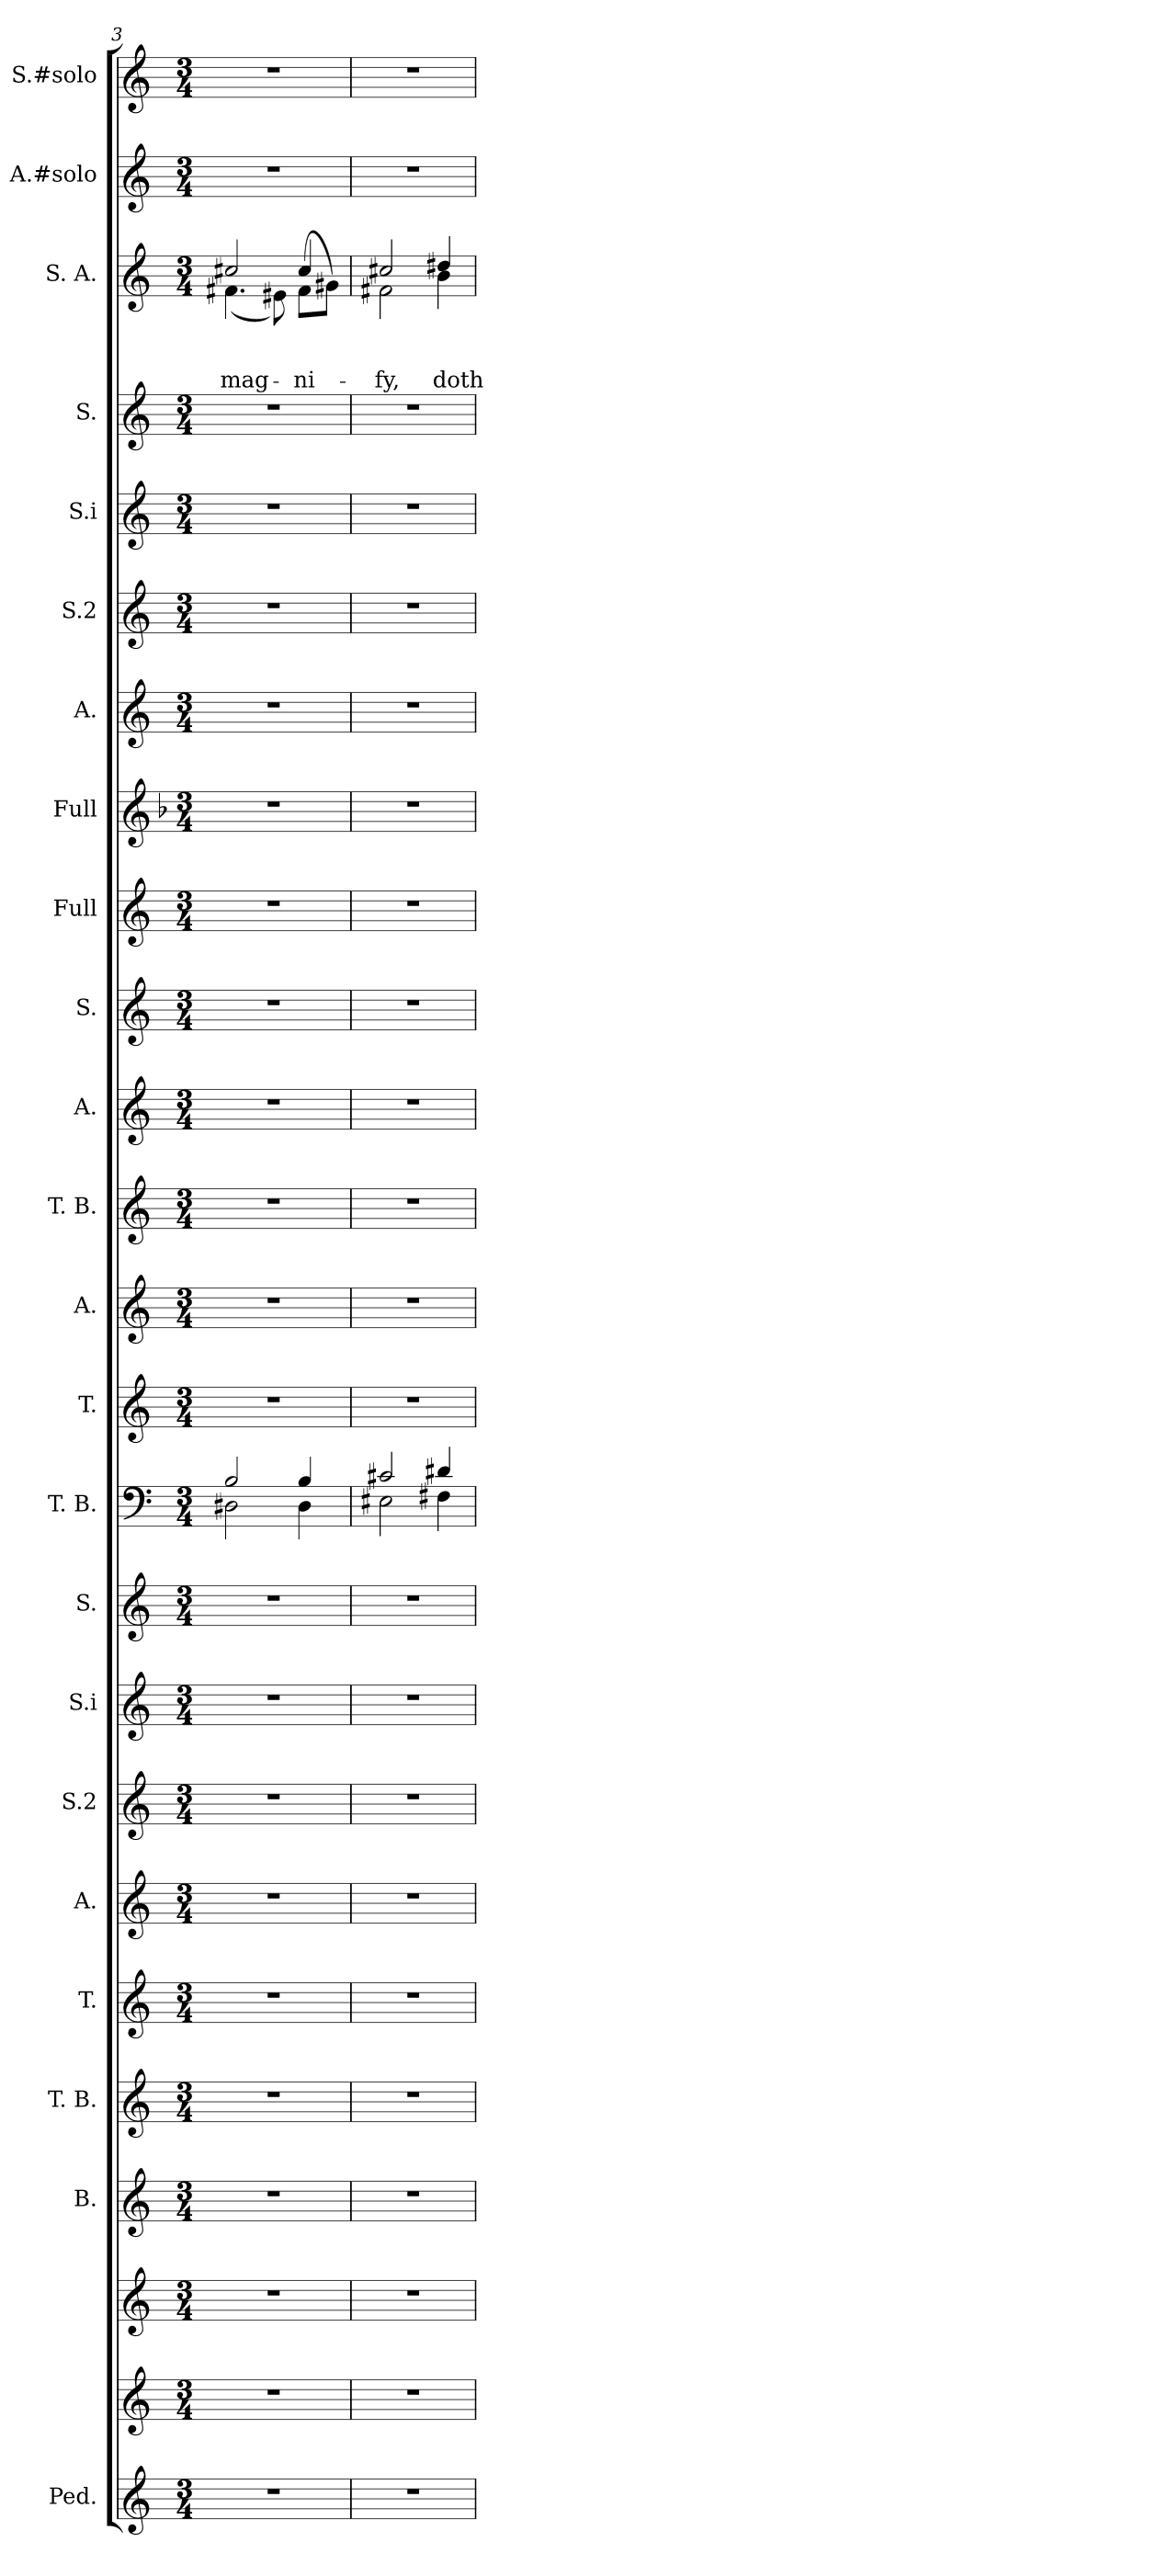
**kern	**kern	**kern	**kern	**kern	**kern	**kern	**kern	**kern	**kern	**kern	**kern	**kern	**kern	**kern	**kern	**kern	**kern	**kern	**kern	**kern	**kern	**kern	**text	**text	**text	**kern	**kern
*part25	*part24	*part23	*part22	*part21	*part20	*part19	*part18	*part17	*part16	*part15	*part14	*part13	*part12	*part11	*part10	*part9	*part8	*part7	*part6	*part5	*part4	*part3	*part3	*part3	*part3	*part2	*part1
*staff25	*staff24	*staff23	*staff22	*staff21	*staff20	*staff19	*staff18	*staff17	*staff16	*staff15	*staff14	*staff13	*staff12	*staff11	*staff10	*staff9	*staff8	*staff7	*staff6	*staff5	*staff4	*staff3	*staff3	*staff3	*staff3	*staff2	*staff1
*I"Ped.	*	*	*I"B.	*I"T. B.	*I"T.	*I"A.	*I"S.2	*I"S.i	*I"S.	*I"T. B.	*I"T.	*I"A.	*I"T. B.	*I"A.	*I"S.	*I"Full	*I"Full	*I"A.	*I"S.2	*I"S.i	*I"S.	*I"S. A.	*	*	*	*I"A.#solo	*I"S.#solo
*I'Ped.	*	*	*	*I'T. B.	*I'T.	*I'A.	*I'S.2	*I'S.i	*I'S.	*I'T. B.	*I'T.	*	*I'T. B.	*I'A.	*I'S.	*	*	*I'A.	*I'S.2	*I'S.i	*I'S.	*I'S. A.	*	*	*	*I'A.#solo	*I'S.#solo
*clefG2	*clefG2	*clefG2	*clefG2	*clefG2	*clefG2	*clefG2	*clefG2	*clefG2	*clefG2	*clefF4	*clefG2	*clefG2	*clefG2	*clefG2	*clefG2	*clefG2	*clefG2	*clefG2	*clefG2	*clefG2	*clefG2	*clefG2	*	*	*	*clefG2	*clefG2
*	*	*	*	*	*	*	*	*	*	*	*	*	*	*	*	*	*ITrd3c5	*	*	*	*	*	*	*	*	*	*
*k[]	*k[]	*k[]	*k[]	*k[]	*k[]	*k[]	*k[]	*k[]	*k[]	*k[]	*k[]	*k[]	*k[]	*k[]	*k[]	*k[]	*k[]	*k[]	*k[]	*k[]	*k[]	*k[]	*	*	*	*k[]	*k[]
*C:	*C:	*C:	*C:	*C:	*C:	*C:	*C:	*C:	*C:	*C:	*C:	*C:	*C:	*C:	*C:	*C:	*C:	*C:	*C:	*C:	*C:	*C:	*	*	*	*C:	*C:
*M3/4	*M3/4	*M3/4	*M3/4	*M3/4	*M3/4	*M3/4	*M3/4	*M3/4	*M3/4	*M3/4	*M3/4	*M3/4	*M3/4	*M3/4	*M3/4	*M3/4	*M3/4	*M3/4	*M3/4	*M3/4	*M3/4	*M3/4	*	*	*	*M3/4	*M3/4
=3	=3	=3	=3	=3	=3	=3	=3	=3	=3	=3	=3	=3	=3	=3	=3	=3	=3	=3	=3	=3	=3	=3	=3	=3	=3	=3	=3
*	*	*	*	*	*	*	*	*	*	*^	*	*	*	*	*	*	*	*	*	*	*	*^	*	*	*	*	*
!	!	!	!	!	!	!	!	!	!	!	!	!	!	!	!	!	!	!	!	!	!	!	!	!	!	!	!LO:LY:b	!	!
2.r	2.r	2.r	2.r	2.r	2.r	2.r	2.r	2.r	2.r	2B/	2D#X\	2.r	2.r	2.r	2.r	2.r	2.r	2.r	2.r	2.r	2.r	2.r	2cc#X/	(<4.f#X\	.	.	-mag-	2.r	2.r
.	.	.	.	.	.	.	.	.	.	.	.	.	.	.	.	.	.	.	.	.	.	.	.	8e#X\)	.	.	.	.	.
!	!	!	!	!	!	!	!	!	!	!	!	!	!	!	!	!	!	!	!	!	!	!	!	!	!	!	!LO:LY:b	!	!
.	.	.	.	.	.	.	.	.	.	4B/	4D#\	.	.	.	.	.	.	.	.	.	.	.	(<8f#\L	4cc#/	.	.	ni-	.	.
.	.	.	.	.	.	.	.	.	.	.	.	.	.	.	.	.	.	.	.	.	.	.	8g#X\J)	.	.	.	.	.	.
=4	=4	=4	=4	=4	=4	=4	=4	=4	=4	=4	=4	=4	=4	=4	=4	=4	=4	=4	=4	=4	=4	=4	=4	=4	=4	=4	=4	=4	=4
!	!	!	!	!	!	!	!	!	!	!	!	!	!	!	!	!	!	!	!	!	!	!	!	!	!	!	!LO:LY:b	!	!
2.r	2.r	2.r	2.r	2.r	2.r	2.r	2.r	2.r	2.r	2c#X/	2E#X\	2.r	2.r	2.r	2.r	2.r	2.r	2.r	2.r	2.r	2.r	2.r	2cc#X/	2f#X\	.	.	-fy,	2.r	2.r
!	!	!	!	!	!	!	!	!	!	!	!	!	!	!	!	!	!	!	!	!	!	!	!	!	!	!	!LO:LY:b	!	!
.	.	.	.	.	.	.	.	.	.	4d#X/	4F#X\	.	.	.	.	.	.	.	.	.	.	.	4dd#X/	4b\	.	.	doth	.	.
*	*	*	*	*	*	*	*	*	*	*v	*v	*	*	*	*	*	*	*	*	*	*	*	*v	*v	*	*	*	*	*
=	=	=	=	=	=	=	=	=	=	=	=	=	=	=	=	=	=	=	=	=	=	=	=	=	=	=	=
*-	*-	*-	*-	*-	*-	*-	*-	*-	*-	*-	*-	*-	*-	*-	*-	*-	*-	*-	*-	*-	*-	*-	*-	*-	*-	*-	*-
